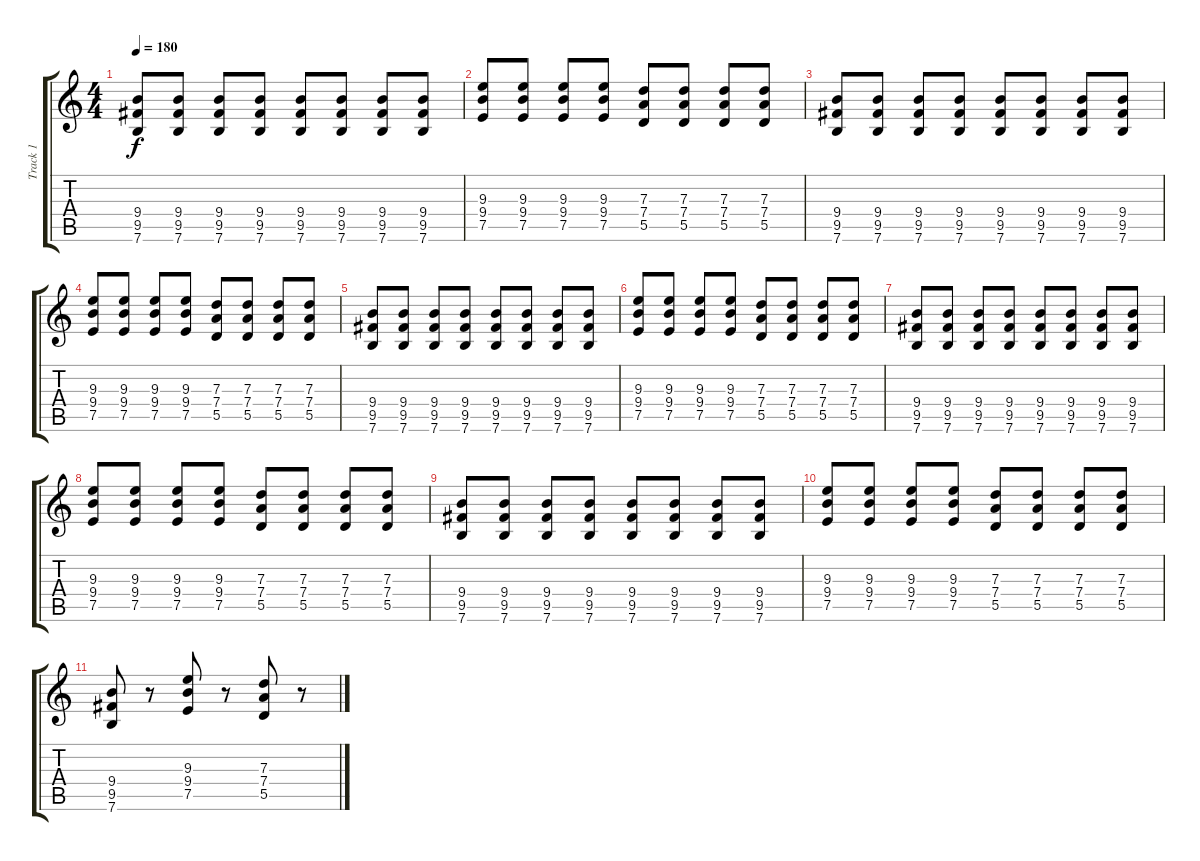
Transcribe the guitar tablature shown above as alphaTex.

\track ("Track 1" "Track 1") {instrument electricguitarjazz}
\staff {score tabs}
\tuning (E4 B3 G3 D3 A2 E2) {hide}
\ts (4 4)
\tempo 180
\clef g2
\ks c
(9.4 9.5 7.6).8{dy f} (9.4 9.5 7.6).8 (9.4 9.5 7.6).8 (9.4 9.5 7.6).8 (9.4 9.5 7.6).8 (9.4 9.5 7.6).8 (9.4 9.5 7.6).8 (9.4 9.5 7.6).8 |
(9.3 9.4 7.5).8 (9.3 9.4 7.5).8 (9.3 9.4 7.5).8 (9.3 9.4 7.5).8 (7.3 7.4 5.5).8 (7.3 7.4 5.5).8 (7.3 7.4 5.5).8 (7.3 7.4 5.5).8 |
(9.4 9.5 7.6).8 (9.4 9.5 7.6).8 (9.4 9.5 7.6).8 (9.4 9.5 7.6).8 (9.4 9.5 7.6).8 (9.4 9.5 7.6).8 (9.4 9.5 7.6).8 (9.4 9.5 7.6).8 |
(9.3 9.4 7.5).8 (9.3 9.4 7.5).8 (9.3 9.4 7.5).8 (9.3 9.4 7.5).8 (7.3 7.4 5.5).8 (7.3 7.4 5.5).8 (7.3 7.4 5.5).8 (7.3 7.4 5.5).8 |
(9.4 9.5 7.6).8 (9.4 9.5 7.6).8 (9.4 9.5 7.6).8 (9.4 9.5 7.6).8 (9.4 9.5 7.6).8 (9.4 9.5 7.6).8 (9.4 9.5 7.6).8 (9.4 9.5 7.6).8 |
(9.3 9.4 7.5).8 (9.3 9.4 7.5).8 (9.3 9.4 7.5).8 (9.3 9.4 7.5).8 (7.3 7.4 5.5).8 (7.3 7.4 5.5).8 (7.3 7.4 5.5).8 (7.3 7.4 5.5).8 |
(9.4 9.5 7.6).8 (9.4 9.5 7.6).8 (9.4 9.5 7.6).8 (9.4 9.5 7.6).8 (9.4 9.5 7.6).8 (9.4 9.5 7.6).8 (9.4 9.5 7.6).8 (9.4 9.5 7.6).8 |
(9.3 9.4 7.5).8 (9.3 9.4 7.5).8 (9.3 9.4 7.5).8 (9.3 9.4 7.5).8 (7.3 7.4 5.5).8 (7.3 7.4 5.5).8 (7.3 7.4 5.5).8 (7.3 7.4 5.5).8 |
(9.4 9.5 7.6).8 (9.4 9.5 7.6).8 (9.4 9.5 7.6).8 (9.4 9.5 7.6).8 (9.4 9.5 7.6).8 (9.4 9.5 7.6).8 (9.4 9.5 7.6).8 (9.4 9.5 7.6).8 |
(9.3 9.4 7.5).8 (9.3 9.4 7.5).8 (9.3 9.4 7.5).8 (9.3 9.4 7.5).8 (7.3 7.4 5.5).8 (7.3 7.4 5.5).8 (7.3 7.4 5.5).8 (7.3 7.4 5.5).8 |
(9.4 9.5 7.6).8 r.8 (9.3 9.4 7.5).8 r.8 (7.3 7.4 5.5).8 r.8
